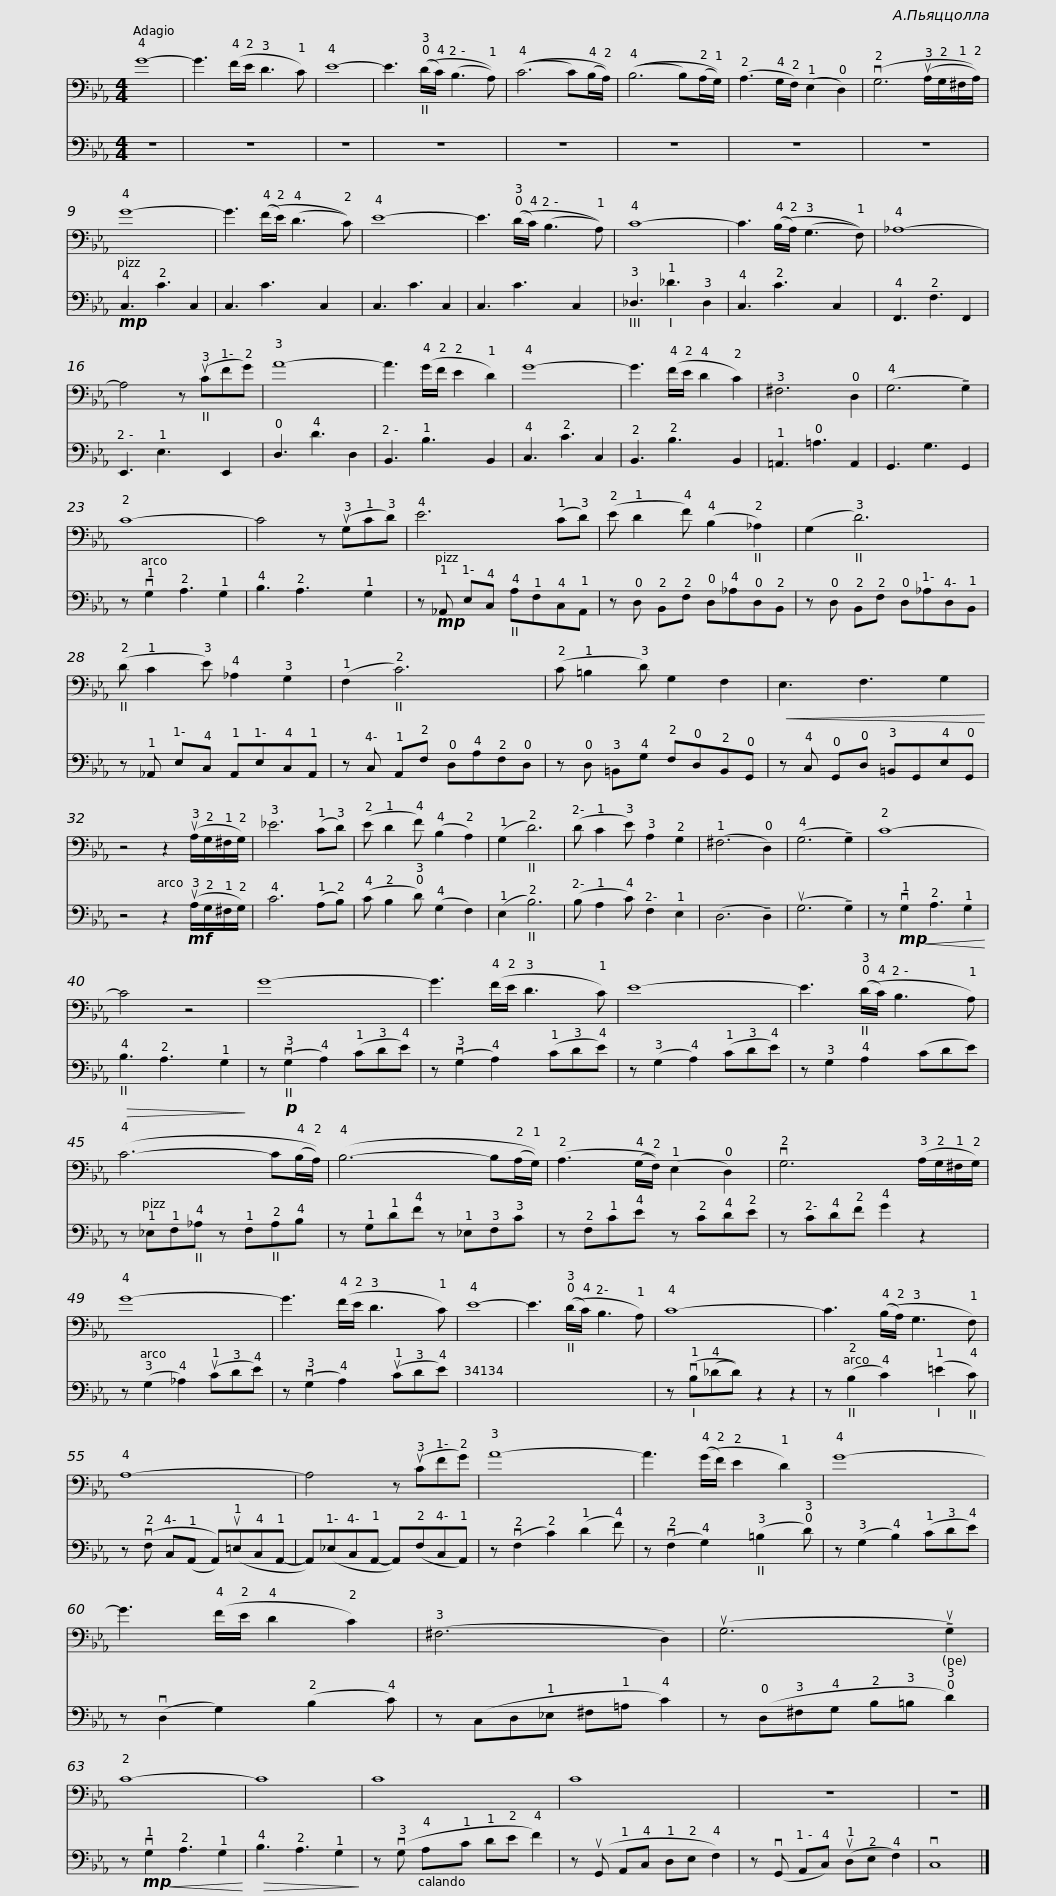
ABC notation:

X:1
%%score 1 2
L:1/8
M:4/4
I:linebreak $
K:Eb
V:1 bass
V:2 bass
V:1
 G8- | G3 (F/E/ D3 C) | E8- | E3 ((D/C/) (B,3 A,)) | ((C6 C)(B,/A,/)) | %5
 ((B,6 B,)(A,/G,/)) | (A,3 G,/F,/) (E,2 D,2) | (vG,6 (uA,/G,/^F,/A,/)) |$ G8- | G3 ((F/E/) (D3 C)) | %10
 E8- | E3 ((D/C/) (B,3 A,)) | C8- | C3 ((B,/A,/) (G,3 F,)) | _A,8- |$ %15
 A,4 z (uCFG) | A8- | A3 (G/F/ E2 D2) | G8- | G3 (F/E/ D2 C2) | %20
 ^F,6 D,2 | (G,6 !tenuto!G,2) | C8- |$ C4 z (uG,CD) | E6 (CD) | %25
 (E D2 F) (B,2 _A,2) | (G,2 D6) | (D C2 E) _A,2 G,2 |$ (F,2 C6) | (C =B,2 D) G,2 F,2 | %30
!<(! E,3 F,3 G,2!<)! | z4 z2 (uA,/G,/^F,/G,/) | _E6 (CD) | (E D2 F) (B,2 A,2) |$ (G,2 D6) | %35
 (D C2 E) A,2 G,2 | (^F,6 D,2) | (G,6 !tenuto!G,2) | C8- | C4 z4 | %40
 G8- | G3 (F/E/ D3 C) |$ E8- | E3 ((D/C/) B,3 A,) | (C6- C(B,/A,/)) | %45
 (B,6- B,(A,/G,/)) | (A,3 (G,/F,/)) (E,2 D,2) |$ vG,6 (A,/G,/^F,/G,/) | G8- | G3 (F/E/ D3 C) | %50
 E8- | E3 ((D/C/) B,3 A,) | C8- |$ C3 ((B,/A,/) G,3 F,) | A,8- | %55
 A,4 z (uCFG) | A8- | A3 ((G/F/) E2 D2) |$ G8- | G3 (F/E/ D2 C2) | %60
 (^F,6 D,2) | (uG,6 !tenuto!uG,2) | C8- | C8 |$ C8 | %65
 C8 | z8 | z8 |] %68
V:2
 z8 | z8 | z8 | z8 | z8 | %5
 z8 | z8 | z8 |$!mp! C,3 C3 C,2 | C,3 C3 C,2 | %10
 C,3 C3 C,2 | C,3 C3 C,2 | _D,3 _D3 D,2 | C,3 C3 C,2 | F,,3 F,3 F,,2 |$ %15
 E,,3 E,3 E,,2 | D,3 D3 D,2 | B,,3 B,3 B,,2 | C,3 C3 C,2 | B,,3 B,3 B,,2 | %20
 =A,,3 =A,3 A,,2 | G,,3 G,3 G,,2 | z vG,2 A,3 G,2 |$ B,3 A,3 G,2 | z!mp! _A,, E,C, A,F,C,A,, | %25
 z D, B,,F, D,_A,D,B,, | z D, B,,F, D,_A,D,B,, | z _A,, E,C, A,,E,C,A,, |$ z C, A,,F, D,A,F,D, | z D, =B,,G, F,D,B,,G,, | %30
 z C, G,,D, =B,,G,,E,G,, | z4 z2!mf! (uA,/G,/^F,/G,/) | C6 (A,B,) | (C B,2 D) (G,2 F,2) |$ (E,2 B,6) | %35
 (B, A,2 C) F,2 E,2 | (D,6 !tenuto!D,2) | (uG,6 !tenuto!G,2) | z!mp!!<(! vG,2 A,3 G,2!<)! |!>(! B,3 A,3 G,2!>)! | %40
 z!p! (vG,2 A,2) (CDE) | z (vG,2 A,2) (CDE) |$ z (G,2 A,2) (CDE) | z G,2 A,2 (CDE) | z _E,F,_A, z F,A,B, | %45
 z G,DF z _E,F,C | z F,CE z CDE |$ z CDF G2 z2 | z (G,2 _A,2) (uCDE) | z (vG,2 A,2) (uCDE) | %50
 x8 | x8 | z (vB,(_DD)) z2 z2 |$ z (B,2 C2) (=E2 C) | z (vF, C,(A,, A,,))(u=E,C,A,,- | %55
 A,,)(_E,C,A,,- A,,)(F,C,A,,) | z (vF,2 C2) (D2 F) | z (vF,2 G,2) (=B,2 D) |$ z (G,2 B,2) (CDE) | z (vD,2 G,2) (B,2 C) | %60
 z (C,D,_E, ^F,=A, C2) | z (D,^F,G, B,=B, D2) | z!mp!!<(! vG,2 A,3 G,2!<)! |!>(! B,3 A,3 G,2!>)! |$ z (vG, A,C DE F2) | %65
 z (uG,, A,,C, D,E, F,2) | z (vG,, A,,C,) (uD,E, F,2) | vC,8 |] %68
